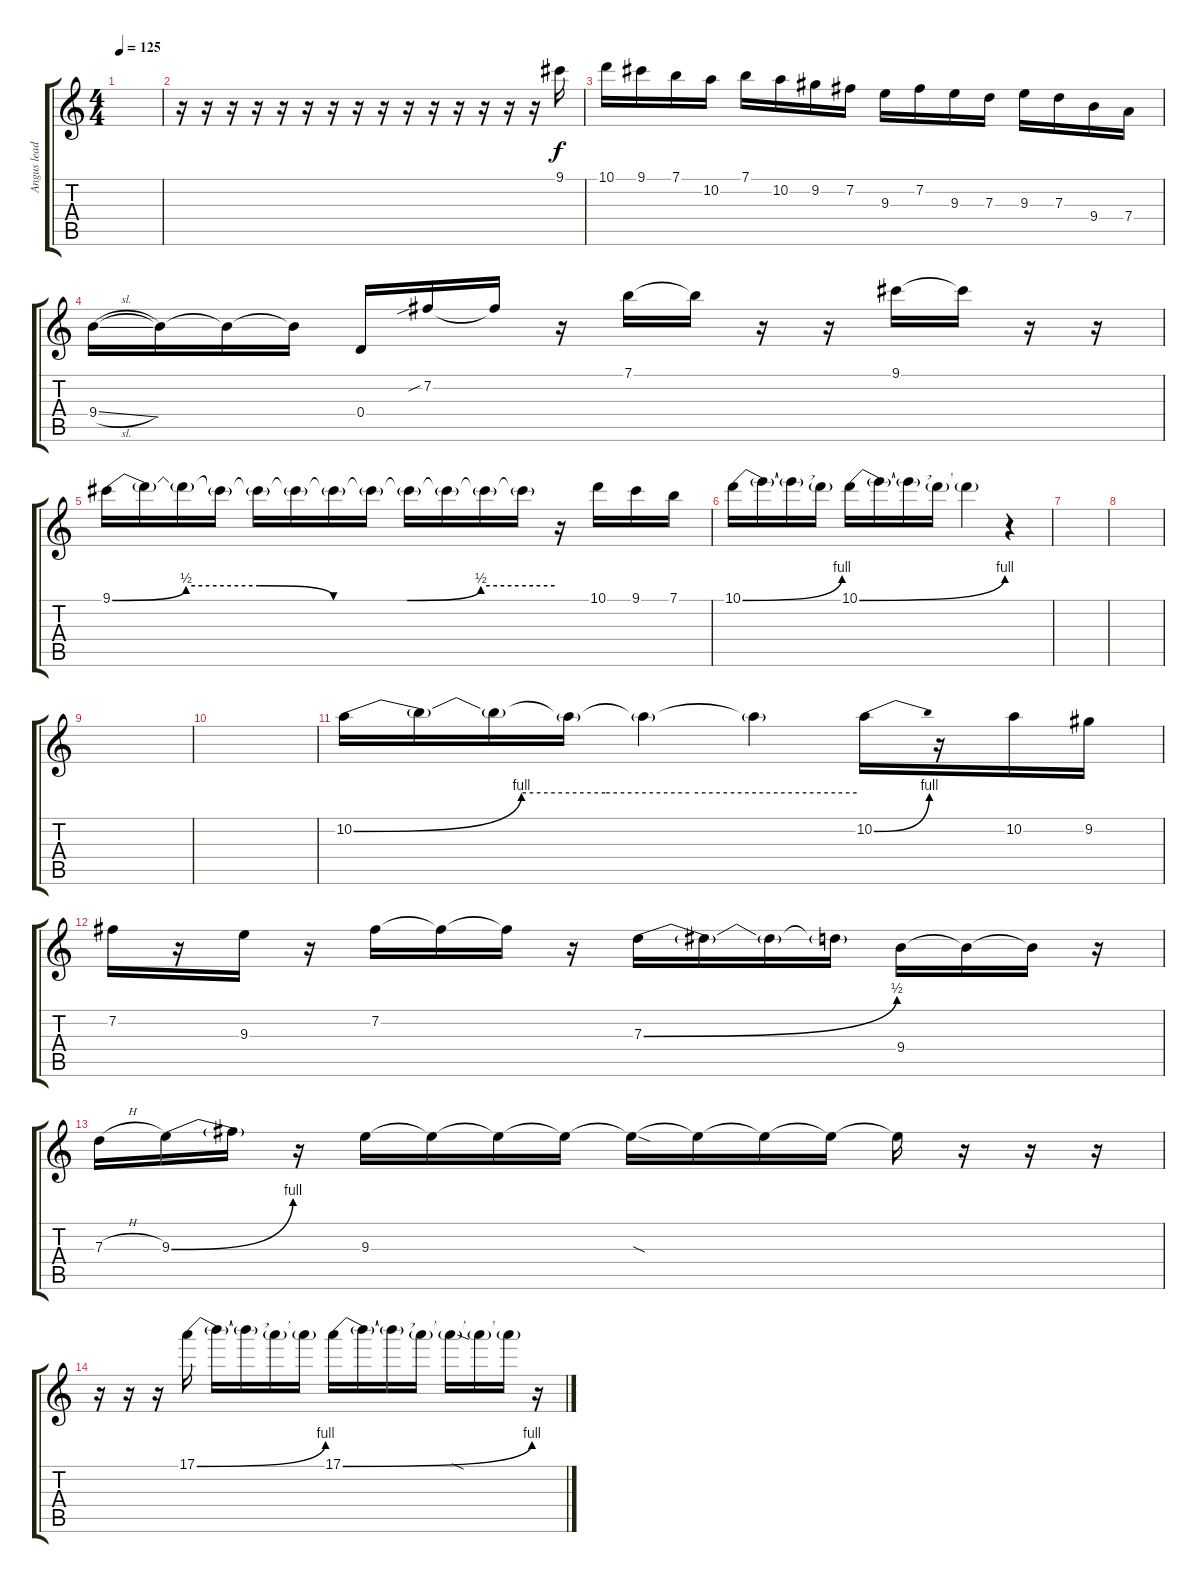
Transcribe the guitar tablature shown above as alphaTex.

\track ("Angus lead" "Angus lead") {instrument distortionguitar}
\staff {score tabs}
\tuning (E4 B3 G3 D3 A2 E2) {hide}
\ts (4 4)
\tempo 125
\clef g2
\ks c
|
r.16 r.16 r.16 r.16 r.16 r.16 r.16 r.16 r.16 r.16 r.16 r.16 r.16 r.16 r.16 9.1.16 |
10.1.16 9.1.16 7.1.16 10.2.16 7.1.16 10.2.16 9.2.16 7.2.16 9.3.16 7.2.16 9.3.16 7.3.16 9.3.16 7.3.16 9.4.16 7.4.16 |
9.4{sl}.16 9.4{t}.16 9.4{t}.16 9.4{t}.16 0.4.16 7.2{sib}.16 7.2{t}.16 r.16 7.1.16 7.1{t}.16 r.16 r.16 9.1.16 9.1{t}.16 r.16 r.16 |
9.1{be (custom 0 0 10 2 20 2 30 0 40 0 50 2 60 2)}.16 9.1{t}.16 9.1{t}.16 9.1{t}.16 9.1{t}.16 9.1{t}.16 9.1{t}.16 9.1{t}.16 9.1{t}.16 9.1{t}.16 9.1{t}.16 9.1{t}.16 r.16 10.1.16 9.1.16 7.1.16 |
10.1{be (bend 0 0 60 4)}.16 10.1{t}.16 10.1{t}.16 10.1{t}.16 10.1{be (bend 0 0 60 4)}.16 10.1{t}.16 10.1{t}.16 10.1{t}.16 10.1{t}.4 r.4 |
|
|
|
|
10.2{be (custom 0 0 20 4 30 4 40 4 60 4)}.16 10.2{t}.16 10.2{t}.16 10.2{t}.16 10.2{t}.4 10.2{t}.4 10.2{be (bend 0 0 60 4)}.16 r.16 10.2.16 9.2.16 |
7.2.16 r.16 9.3.16 r.16 7.2.16 7.2{t}.16 7.2{t}.16 r.16 7.3{be (bend 0 0 60 2)}.16 7.3{t}.16 7.3{t}.16 7.3{t}.16 9.4.16 9.4{t}.16 9.4{t}.16 r.16 |
7.3{h}.16 9.3{be (bend 0 0 60 4)}.16 9.3{t}.16 r.16 9.3.16 9.3{t}.16 9.3{t}.16 9.3{t}.16 9.3{sod t}.16 9.3{t}.16 9.3{t}.16 9.3{t}.16 9.3{t}.16 r.16 r.16 r.16 |
r.16 r.16 r.16 17.1{be (bend 0 0 60 4)}.16 17.1{t}.16 17.1{t}.16 17.1{t}.16 17.1{t}.16 17.1{be (bend 0 0 60 4)}.16 17.1{t}.16 17.1{t}.16 17.1{t}.16 17.1{sod t}.16 17.1{t}.16 17.1{t}.16 r.16
